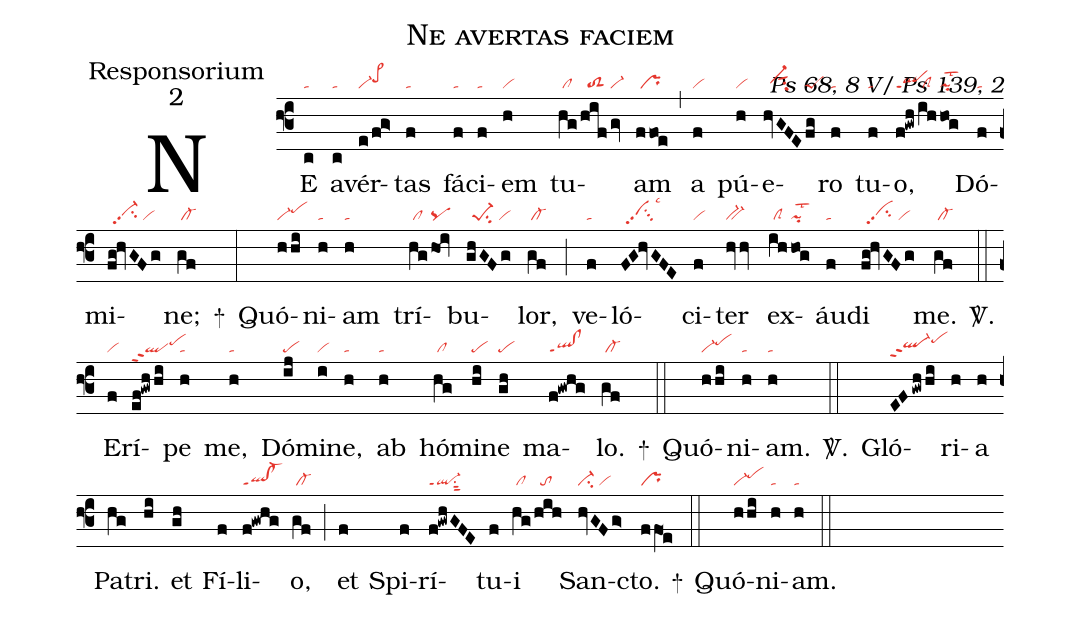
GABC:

name:Ne avertas faciem;
office-part:Responsorium;
mode:2;
commentary:Ps 68, 8 V/ Ps 139, 2;
nabc-lines:1;
%%
(f3)
NE(c|ta) a(c|ta)vér(e/fg>|vi-pe>hi)tas(f|ta) fá(f|ta)ci(f|ta)em(h|vi) tu(hg|/cl|/hif|//toS2|/gv|vi-)am(ffoe|/pr) (,)
a(f|vi) pú(h|vi)e(hvGFE|//vi-hhsut1su2|fg|peS)ro(f|ta) tu(f|ta)o,(f!gwh|qlppt1|/ih|/clS|hog|pilst2) Dó(f|ta)mi(fg!hvGFg|//vi-hhpp2su2/vi)ne;(gf|/cl-) +(:)
Quó(hhi|vi-pehi)ni(h|ta)am(h|ta) trí(hg|/cl|/hOi|pq)bu(ghGFg|//pe-1su2/vi)lor,(gf|/cl-) (;)
ve(f|ta)ló(FG!hvGFE|//vihhpp2su3lsc3)ci(f|vi)ter(hvhv|bv-) ex(ih|/clS|hog|pilst2)áu(f|ta)di(fg!hvGFg|//vihhpp2su2/vi) me.(gf|/cl-) <sp>V/</sp>.(::)
E(f|vi)rí(ef!gwhhi|qlppt2pehi)pe(h|ta) me,(h|ta) Dó(ij|pe)mi(i|vi)ne,(h|ta) ab(h|ta) hó(hg|/cl)mi(hi|pe)ne(gh|pe) ma(f!gwhg|ql!clppt1)lo.(gf|/cl-) +(::)
Quó(hhi|vi-pehi)ni(h|ta)am.(h|ta) <sp>V/</sp>.(::)
Gló(EFgwhhi|ql-hhppt2pehj)ri(h)a(h) Pa(hg)tri.(hi) et(gh) Fí(f)li(f!gwhg|ql!cl-ppt1)o,(gf|/cl-) (;)
et(f) Spi(f)rí(f!gwhGFE|ql-ppt1su1sut2)tu(f)i(hg|/cl|/hih|//to) San(hvGFg>|ci-/vi)cto.(ffO1e|pr) +(::)
Quó(hhi|vi-pehi)ni(h|ta)am.(h|ta) (::)
